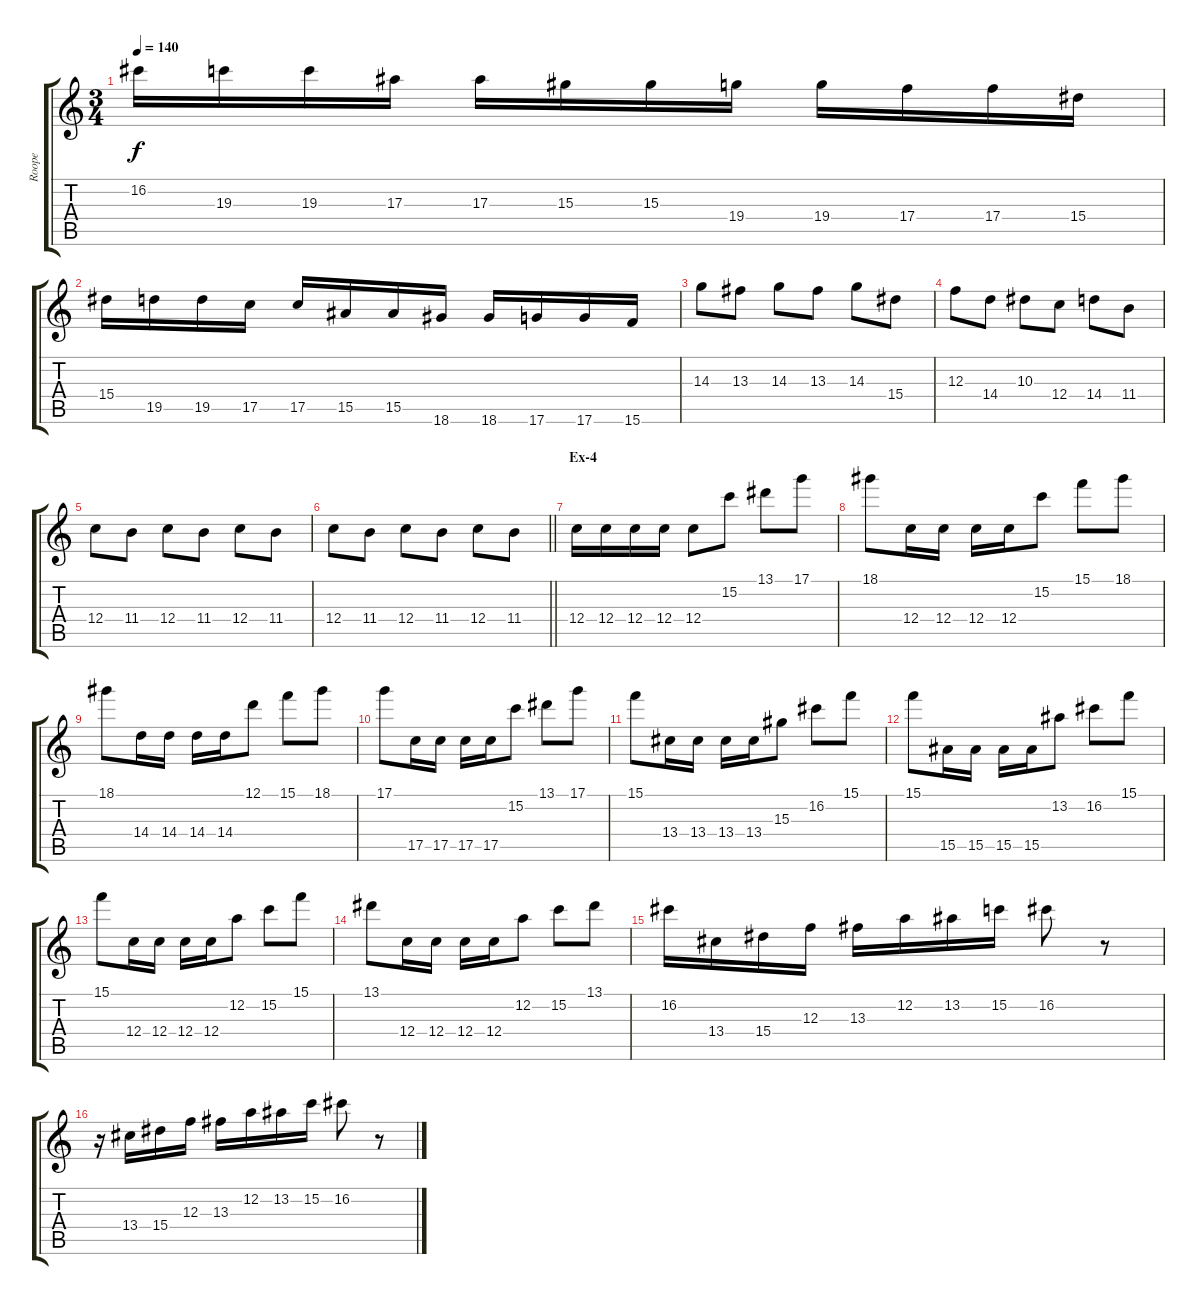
\track ("Roope" "Roope") {instrument overdrivenguitar}
\staff {score tabs}
\tuning (D4 A3 F3 C3 G2 D2) {hide}
\ts (3 4)
\tempo 140
\clef g2
\ks c
16.2.16{dy f} 19.3.16 19.3.16 17.3.16 17.3.16 15.3.16 15.3.16 19.4.16 19.4.16 17.4.16 17.4.16 15.4.16 |
15.4.16 19.5.16 19.5.16 17.5.16 17.5.16 15.5.16 15.5.16 18.6.16 18.6.16 17.6.16 17.6.16 15.6.16 |
14.3.8 13.3.8 14.3.8 13.3.8 14.3.8 15.4.8 |
12.3.8 14.4.8 10.3.8 12.4.8 14.4.8 11.4.8 |
12.4.8 11.4.8 12.4.8 11.4.8 12.4.8 11.4.8 |
\barLineRight lightlight
12.4.8 11.4.8 12.4.8 11.4.8 12.4.8 11.4.8 |
\section ("" "Ex-4")
12.4.16 12.4.16 12.4.16 12.4.16 12.4.8 15.2.8 13.1.8 17.1.8 |
18.1.8 12.4.16 12.4.16 12.4.16 12.4.16 15.2.8 15.1.8 18.1.8 |
18.1.8 14.4.16 14.4.16 14.4.16 14.4.16 12.1.8 15.1.8 18.1.8 |
17.1.8 17.5.16 17.5.16 17.5.16 17.5.16 15.2.8 13.1.8 17.1.8 |
15.1.8 13.4.16 13.4.16 13.4.16 13.4.16 15.3.8 16.2.8 15.1.8 |
15.1.8 15.5.16 15.5.16 15.5.16 15.5.16 13.2.8 16.2.8 15.1.8 |
15.1.8 12.4.16 12.4.16 12.4.16 12.4.16 12.2.8 15.2.8 15.1.8 |
13.1.8 12.4.16 12.4.16 12.4.16 12.4.16 12.2.8 15.2.8 13.1.8 |
16.2.16 13.4.16 15.4.16 12.3.16 13.3.16 12.2.16 13.2.16 15.2.16 16.2.8 r.8 |
r.16 13.4.16 15.4.16 12.3.16 13.3.16 12.2.16 13.2.16 15.2.16 16.2.8 r.8
